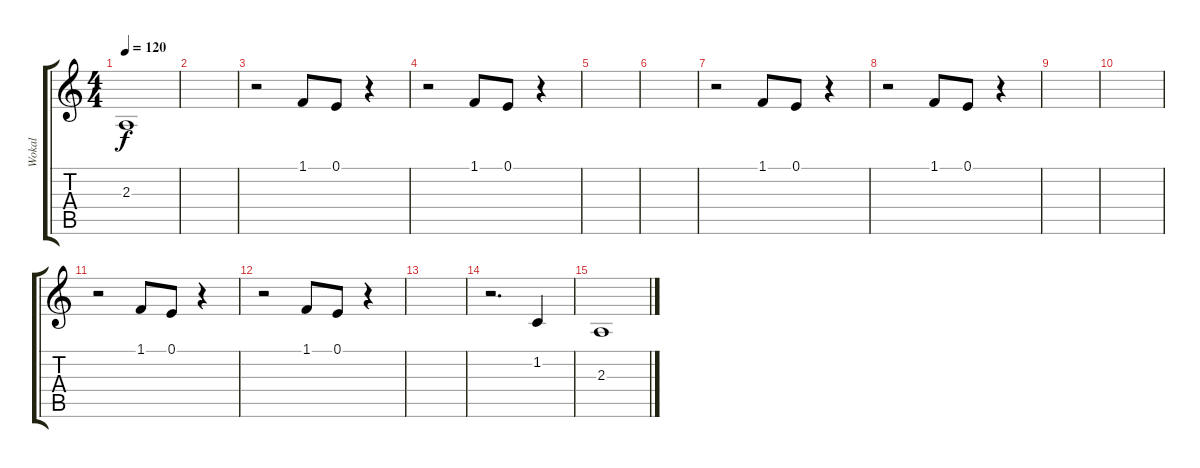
\track ("Wokal" "Wokal") {instrument honkytonkpiano}
\staff {score tabs}
\tuning (E4 B3 G3 D3 A2 E2) {hide}
\ts (4 4)
\tempo 120
\clef g2
\ks c
2.3.1{dy f} |
|
r.2 1.1.8 0.1.8 r.4 |
r.2 1.1.8 0.1.8 r.4 |
|
|
r.2 1.1.8 0.1.8 r.4 |
r.2 1.1.8 0.1.8 r.4 |
|
|
r.2 1.1.8 0.1.8 r.4 |
r.2 1.1.8 0.1.8 r.4 |
|
r.2{d} 1.2.4 |
2.3.1
